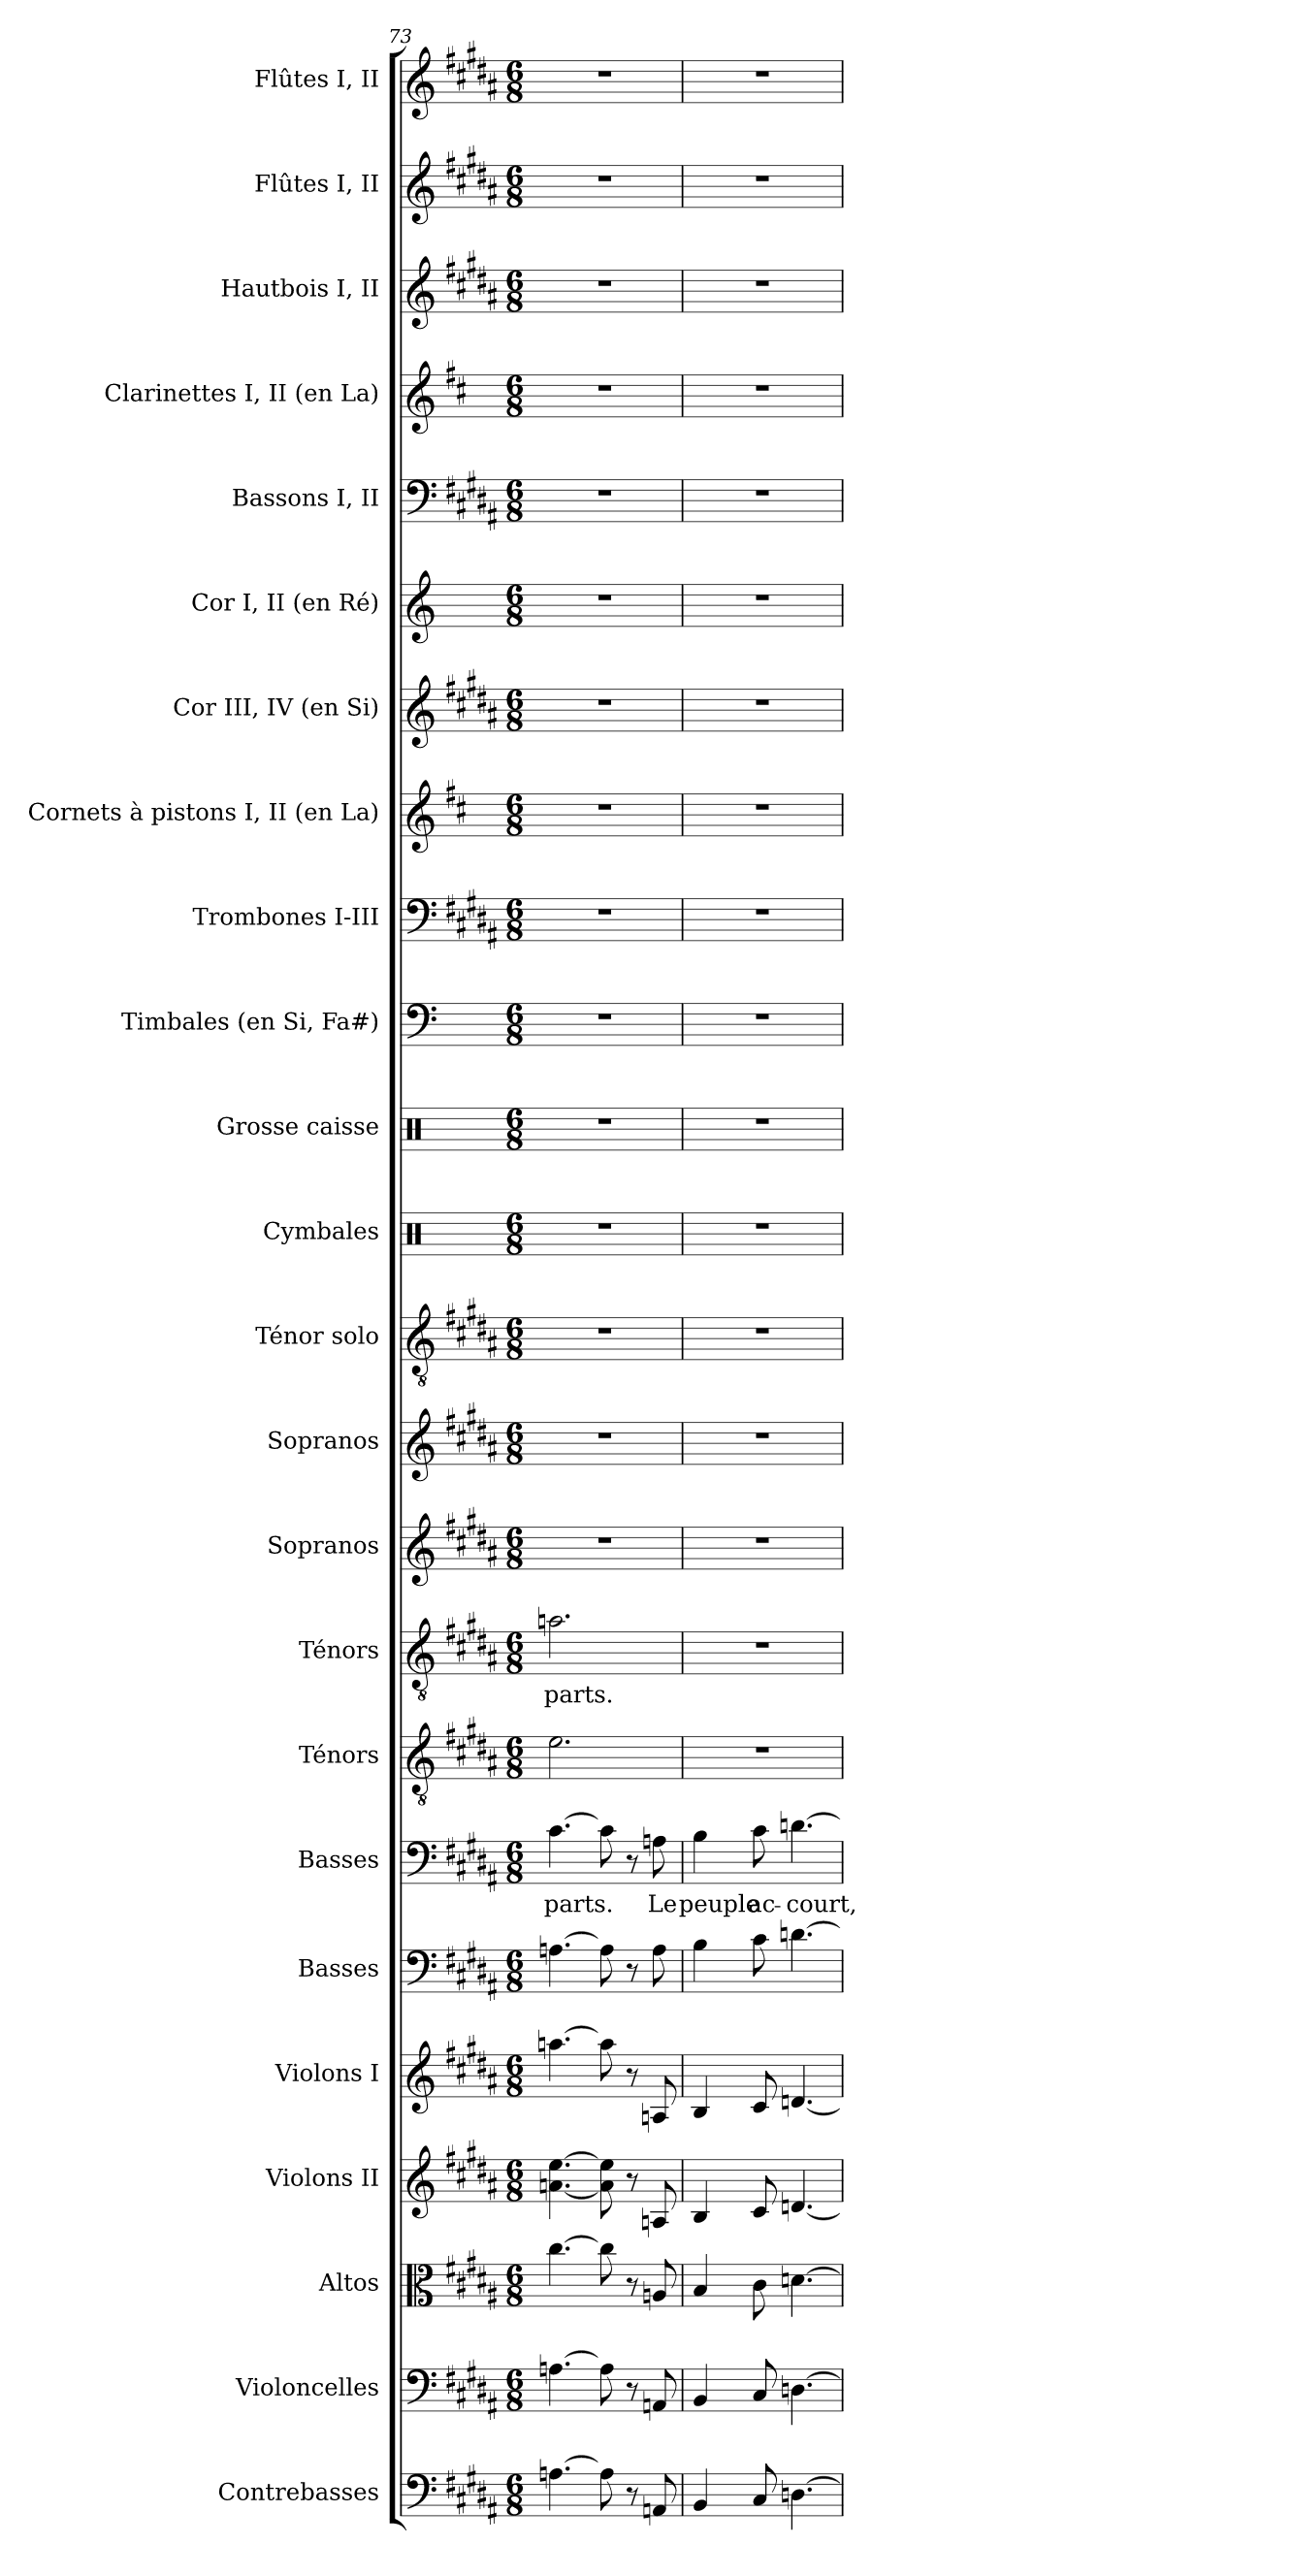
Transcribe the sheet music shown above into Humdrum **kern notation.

**kern	**kern	**kern	**kern	**kern	**kern	**kern	**text	**kern	**kern	**text	**kern	**kern	**kern	**kern	**kern	**kern	**kern	**kern	**kern	**kern	**kern	**kern	**kern	**kern	**kern
*part24	*part23	*part22	*part21	*part20	*part19	*part18	*part18	*part17	*part16	*part16	*part15	*part14	*part13	*part12	*part11	*part10	*part9	*part8	*part7	*part6	*part5	*part4	*part3	*part2	*part1
*staff24	*staff23	*staff22	*staff21	*staff20	*staff19	*staff18	*staff18	*staff17	*staff16	*staff16	*staff15	*staff14	*staff13	*staff12	*staff11	*staff10	*staff9	*staff8	*staff7	*staff6	*staff5	*staff4	*staff3	*staff2	*staff1
*I"Contrebasses	*I"Violoncelles	*I"Altos	*I"Violons II	*I"Violons I	*I"Basses	*I"Basses	*	*I"Ténors	*I"Ténors	*	*I"Sopranos	*I"Sopranos	*I"Ténor solo	*I"Cymbales	*I"Grosse caisse	*I"Timbales (en Si, Fa#)	*I"Trombones I-III	*I"Cornets à pistons I, II (en La)	*I"Cor III, IV (en Si)	*I"Cor I, II (en Ré)	*I"Bassons I, II	*I"Clarinettes I, II (en La)	*I"Hautbois I, II	*I"Flûtes I, II	*I"Flûtes I, II
*I'Cb.	*I'Vlles	*I'Altos	*I'Vns II	*I'Vns I	*I'Basses	*I'Basses	*	*I'Tén.	*I'Tén.	*	*I'Sopr.	*I'Sopr.	*I'Tén. solo	*I'Cym.	*I'G. c.	*I'Timb.	*I'Trb.	*I'C.à p. (La)	*I'Cor (Si)	*I'Cor (Ré)	*I'Bns	*I'Cl. (La)	*I'Hb.	*I'Fl.	*I'Fl.
*clefF4	*clefF4	*clefC3	*clefG2	*clefG2	*clefF4	*clefF4	*	*clefGv2	*clefGv2	*	*clefG2	*clefG2	*clefGv2	*clefX	*clefX	*clefF4	*clefF4	*clefG2	*clefG2	*clefG2	*clefF4	*clefG2	*clefG2	*clefG2	*clefG2
*ITrd7c12	*	*	*	*	*	*	*	*ITrd7c12	*ITrd7c12	*	*	*	*ITrd7c12	*	*	*	*	*ITrd2c3	*ITrd8c13	*ITrd6c10	*	*ITrd2c3	*	*	*
*k[f#c#g#d#a#]	*k[f#c#g#d#a#]	*k[f#c#g#d#a#]	*k[f#c#g#d#a#]	*k[f#c#g#d#a#]	*k[f#c#g#d#a#]	*k[f#c#g#d#a#]	*	*k[f#c#g#d#a#]	*k[f#c#g#d#a#]	*	*k[f#c#g#d#a#]	*k[f#c#g#d#a#]	*k[f#c#g#d#a#]	*k[]	*k[]	*k[]	*k[f#c#g#d#a#]	*k[f#c#g#d#a#]	*k[f#c#g#d#a#]	*k[f#c#]	*k[f#c#g#d#a#]	*k[f#c#g#d#a#]	*k[f#c#g#d#a#]	*k[f#c#g#d#a#]	*k[f#c#g#d#a#]
*B:	*B:	*B:	*B:	*B:	*B:	*B:	*	*B:	*B:	*	*B:	*B:	*B:	*C:	*C:	*C:	*B:	*B:	*B:	*D:	*B:	*B:	*B:	*B:	*B:
*M6/8	*M6/8	*M6/8	*M6/8	*M6/8	*M6/8	*M6/8	*	*M6/8	*M6/8	*	*M6/8	*M6/8	*M6/8	*M6/8	*M6/8	*M6/8	*M6/8	*M6/8	*M6/8	*M6/8	*M6/8	*M6/8	*M6/8	*M6/8	*M6/8
=73	=73	=73	=73	=73	=73	=73	=73	=73	=73	=73	=73	=73	=73	=73	=73	=73	=73	=73	=73	=73	=73	=73	=73	=73	=73
!	!	!	!	!	!	!	!LO:LY:b:color=#000000	!	!	!	!	!	!	!	!	!	!	!	!	!	!	!	!	!	!
!	!	!	!	!	!	!	!	!	!	!LO:LY:b:color=#000000	!LO:N:vis=1	!LO:N:vis=1	!LO:N:vis=1	!LO:N:vis=1	!LO:N:vis=1	!LO:N:vis=1	!LO:N:vis=1	!LO:N:vis=1	!LO:N:vis=1	!LO:N:vis=1	!LO:N:vis=1	!LO:N:vis=1	!LO:N:vis=1	!LO:N:vis=1	!LO:N:vis=1
[>4.AAni\	[>4.Ani\	[>4.cc#i\	[<4.ani\ [>4.eei	[>4.aani\	[>4.Ani\	[>4.c#i\	parts.	2.Ei\	2.Ani\	parts.	2.r	2.r	2.r	2.r	2.r	2.r	2.r	2.r	2.r	2.r	2.r	2.r	2.r	2.r	2.r
8AAi\]	8Ai\]	8cc#i\]	8ai\] 8eei]	8aai\]	8Ai\]	8c#i\]	.	.	.	.	.	.	.	.	.	.	.	.	.	.	.	.	.	.	.
8r	8r	8r	8r	8r	8r	8r	.	.	.	.	.	.	.	.	.	.	.	.	.	.	.	.	.	.	.
!	!	!	!	!	!	!	!LO:LY:b:color=#000000	!	!	!	!	!	!	!	!	!	!	!	!	!	!	!	!	!	!
8AAAni/	8AAni/	8Ani/	8Ani/	8Ani/	8Ai\	8Ani\	Le	.	.	.	.	.	.	.	.	.	.	.	.	.	.	.	.	.	.
=74	=74	=74	=74	=74	=74	=74	=74	=74	=74	=74	=74	=74	=74	=74	=74	=74	=74	=74	=74	=74	=74	=74	=74	=74	=74
!	!	!	!	!	!	!	!LO:LY:b:color=#000000	!LO:N:vis=1	!LO:N:vis=1	!	!LO:N:vis=1	!LO:N:vis=1	!LO:N:vis=1	!LO:N:vis=1	!LO:N:vis=1	!LO:N:vis=1	!LO:N:vis=1	!LO:N:vis=1	!LO:N:vis=1	!LO:N:vis=1	!LO:N:vis=1	!LO:N:vis=1	!LO:N:vis=1	!LO:N:vis=1	!LO:N:vis=1
4BBBi/	4BBi/	4Bi/	4Bi/	4Bi/	4Bi\	4Bi\	peuple	2.r	2.r	.	2.r	2.r	2.r	2.r	2.r	2.r	2.r	2.r	2.r	2.r	2.r	2.r	2.r	2.r	2.r
!	!	!	!	!	!	!	!LO:LY:b:color=#000000	!	!	!	!	!	!	!	!	!	!	!	!	!	!	!	!	!	!
8CC#i/	8C#i/	8c#i\	8c#i/	8c#i/	8c#i\	8c#i\	ac-	.	.	.	.	.	.	.	.	.	.	.	.	.	.	.	.	.	.
!	!	!	!	!	!	!	!LO:LY:b:color=#000000	!	!	!	!	!	!	!	!	!	!	!	!	!	!	!	!	!	!
[>4.DDni\	[>4.Dni\	[>4.dni\	[<4.dni/	[<4.dni/	[>4.dni\	[>4.dni\	-court,	.	.	.	.	.	.	.	.	.	.	.	.	.	.	.	.	.	.
=	=	=	=	=	=	=	=	=	=	=	=	=	=	=	=	=	=	=	=	=	=	=	=	=	=
*-	*-	*-	*-	*-	*-	*-	*-	*-	*-	*-	*-	*-	*-	*-	*-	*-	*-	*-	*-	*-	*-	*-	*-	*-	*-
